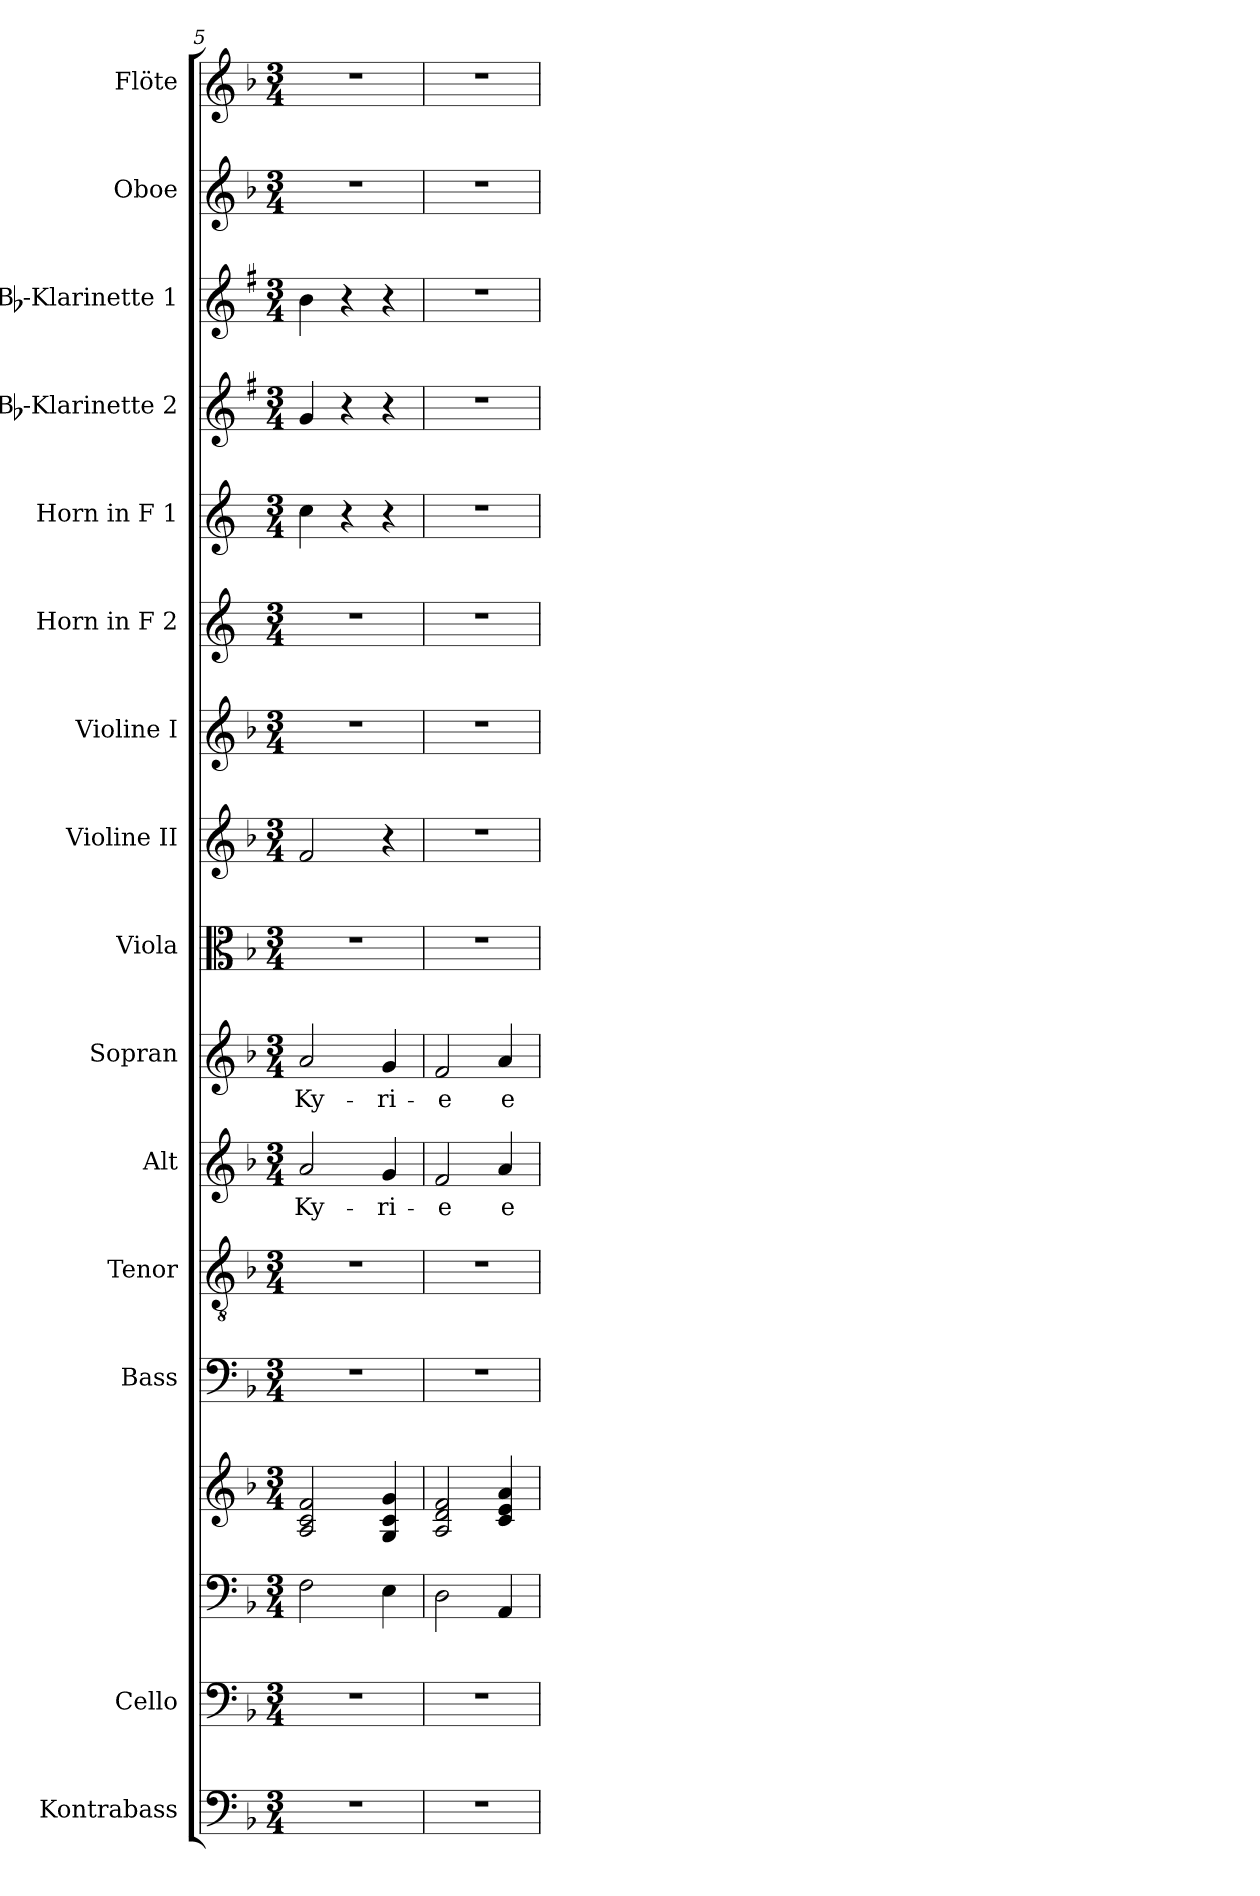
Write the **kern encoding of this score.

**kern	**kern	**kern	**kern	**kern	**kern	**kern	**text	**kern	**text	**kern	**kern	**kern	**kern	**kern	**kern	**kern	**kern	**kern
*part16	*part15	*part14	*part14	*part13	*part12	*part11	*part11	*part10	*part10	*part9	*part8	*part7	*part6	*part5	*part4	*part3	*part2	*part1
*staff17	*staff16	*staff15	*staff14	*staff13	*staff12	*staff11	*staff11	*staff10	*staff10	*staff9	*staff8	*staff7	*staff6	*staff5	*staff4	*staff3	*staff2	*staff1
*I"Kontrabass	*I"Cello	*	*	*I"Bass	*I"Tenor	*I"Alt	*	*I"Sopran	*	*I"Viola	*I"Violine II	*I"Violine I	*I"Horn in F 2	*I"Horn in F 1	*I"Bb-Klarinette 2	*I"Bb-Klarinette 1	*I"Oboe	*I"Flöte
*I'Kb.	*	*	*	*I'B.	*I'T.	*I'A.	*	*I'S.	*	*I'Vla.	*I'Vl. II	*I'Vl. I	*	*	*I'Bb Kl. 2	*I'Bb Kl. 1	*I'Ob.	*I'Fl.
*clefF4	*clefF4	*clefF4	*clefG2	*clefF4	*clefGv2	*clefG2	*	*clefG2	*	*clefC3	*clefG2	*clefG2	*clefG2	*clefG2	*clefG2	*clefG2	*clefG2	*clefG2
*ITrd7c12	*	*	*	*	*	*	*	*	*	*	*	*	*ITrd4c7	*ITrd4c7	*ITrd1c2	*ITrd1c2	*	*
*k[b-]	*k[b-]	*k[b-]	*k[b-]	*k[b-]	*k[b-]	*k[b-]	*	*k[b-]	*	*k[b-]	*k[b-]	*k[b-]	*k[b-]	*k[b-]	*k[b-]	*k[b-]	*k[b-]	*k[b-]
*F:	*F:	*F:	*F:	*F:	*F:	*F:	*	*F:	*	*F:	*F:	*F:	*F:	*F:	*F:	*F:	*F:	*F:
*M3/4	*M3/4	*M3/4	*M3/4	*M3/4	*M3/4	*M3/4	*	*M3/4	*	*M3/4	*M3/4	*M3/4	*M3/4	*M3/4	*M3/4	*M3/4	*M3/4	*M3/4
=5	=5	=5	=5	=5	=5	=5	=5	=5	=5	=5	=5	=5	=5	=5	=5	=5	=5	=5
!	!	!	!	!	!	!	!LO:LY:b	!	!LO:LY:b	!	!	!	!	!	!	!	!	!
2.r	2.r	2F\	2A/ 2c/ 2f/	2.r	2.r	2a/	Ky-	2a/	Ky-	2.r	2f/	2.r	2.r	4f\	4f/	4a\	2.r	2.r
.	.	.	.	.	.	.	.	.	.	.	.	.	.	4r	4r	4r	.	.
!	!	!	!	!	!	!	!LO:LY:b	!	!LO:LY:b	!	!	!	!	!	!	!	!	!
.	.	4E\	4G/ 4c/ 4g/	.	.	4g/	-ri-	4g/	-ri-	.	4r	.	.	4r	4r	4r	.	.
=6	=6	=6	=6	=6	=6	=6	=6	=6	=6	=6	=6	=6	=6	=6	=6	=6	=6	=6
!	!	!	!	!	!	!	!LO:LY:b	!	!LO:LY:b	!	!	!	!	!	!	!	!	!
2.r	2.r	2D\	2A/ 2d/ 2f/	2.r	2.r	2f/	-e	2f/	-e	2.r	2.r	2.r	2.r	2.r	2.r	2.r	2.r	2.r
!	!	!	!	!	!	!	!LO:LY:b	!	!LO:LY:b	!	!	!	!	!	!	!	!	!
.	.	4AA/	4c/ 4e/ 4a/	.	.	4a/	e-	4a/	e-	.	.	.	.	.	.	.	.	.
=	=	=	=	=	=	=	=	=	=	=	=	=	=	=	=	=	=	=
*-	*-	*-	*-	*-	*-	*-	*-	*-	*-	*-	*-	*-	*-	*-	*-	*-	*-	*-
